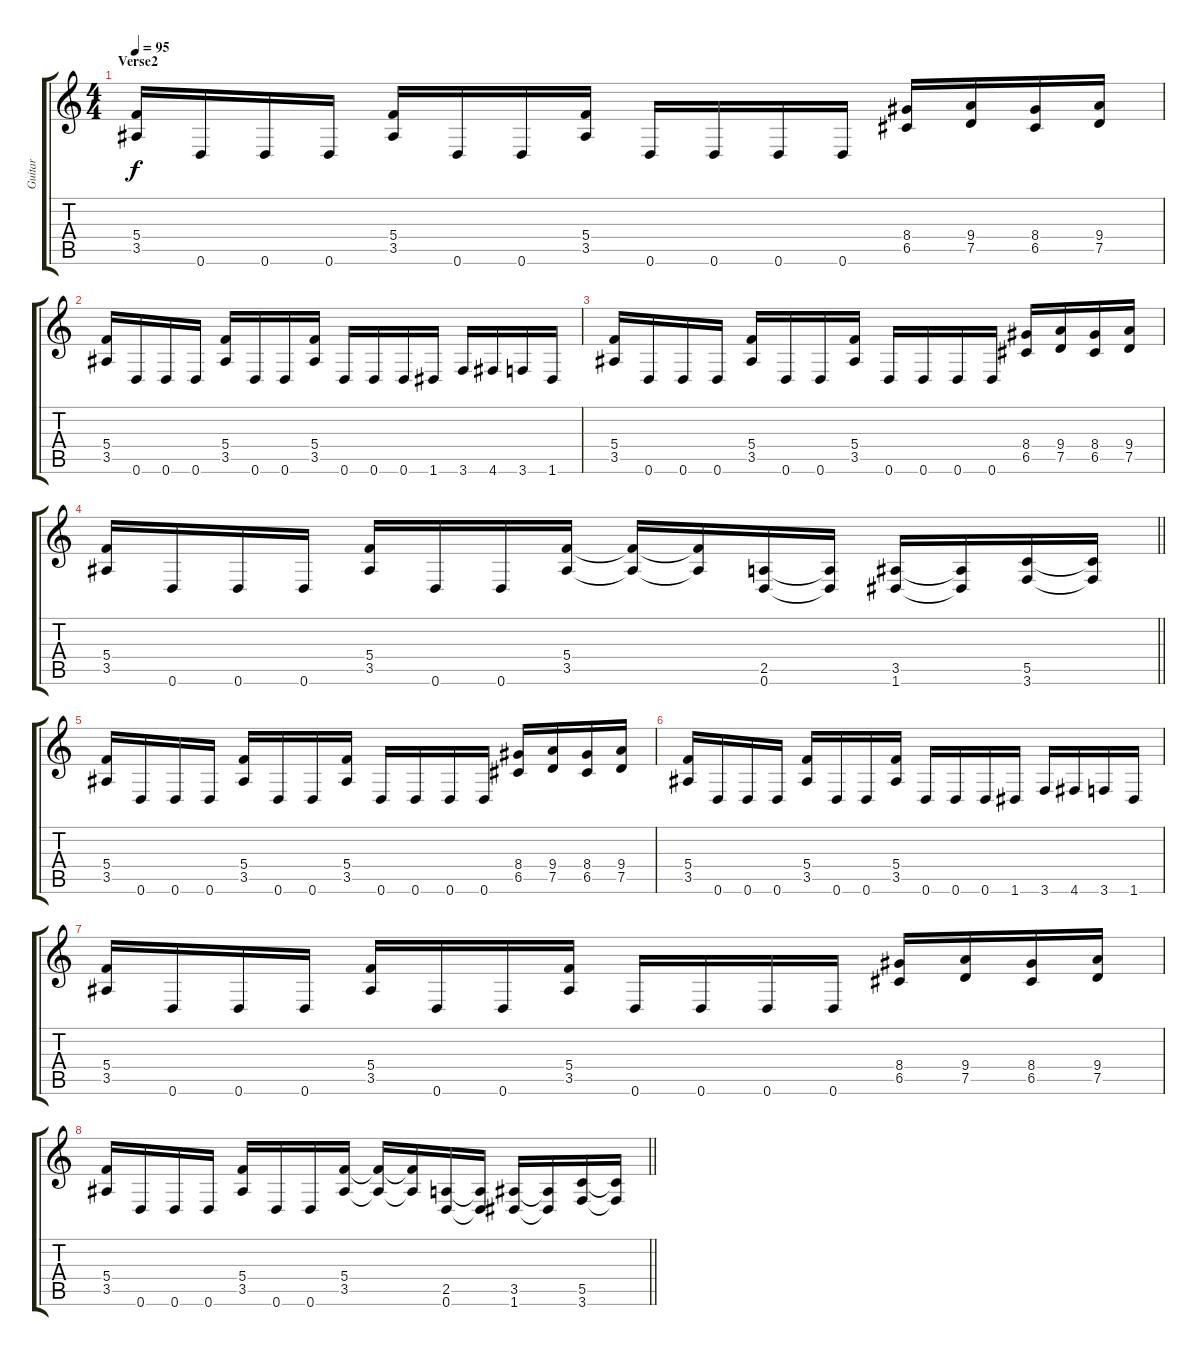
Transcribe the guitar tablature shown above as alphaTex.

\track ("Guitar" "Guitar") {instrument distortionguitar}
\staff {score tabs}
\tuning (D4 A3 F3 C3 G2 D2) {hide}
\ts (4 4)
\section ("" "Verse2")
\tempo 95
\clef g2
\ks c
(5.4 3.5).16{dy f} 0.6.16 0.6.16 0.6.16 (5.4 3.5).16 0.6.16 0.6.16 (5.4 3.5).16 0.6.16 0.6.16 0.6.16 0.6.16 (8.4 6.5).16 (9.4 7.5).16 (8.4 6.5).16 (9.4 7.5).16 |
(5.4 3.5).16 0.6.16 0.6.16 0.6.16 (5.4 3.5).16 0.6.16 0.6.16 (5.4 3.5).16 0.6.16 0.6.16 0.6.16 1.6.16 3.6.16 4.6.16 3.6.16 1.6.16 |
(5.4 3.5).16 0.6.16 0.6.16 0.6.16 (5.4 3.5).16 0.6.16 0.6.16 (5.4 3.5).16 0.6.16 0.6.16 0.6.16 0.6.16 (8.4 6.5).16 (9.4 7.5).16 (8.4 6.5).16 (9.4 7.5).16 |
\barLineRight lightlight
(5.4 3.5).16 0.6.16 0.6.16 0.6.16 (5.4 3.5).16 0.6.16 0.6.16 (5.4 3.5).16 (5.4{t} 3.5{t}).16 (5.4{t} 3.5{t}).16 (2.5 0.6).16 (2.5{t} 0.6{t}).16 (3.5 1.6).16 (3.5{t} 1.6{t}).16 (5.5 3.6).16 (5.5{t} 3.6{t}).16 |
(5.4 3.5).16 0.6.16 0.6.16 0.6.16 (5.4 3.5).16 0.6.16 0.6.16 (5.4 3.5).16 0.6.16 0.6.16 0.6.16 0.6.16 (8.4 6.5).16 (9.4 7.5).16 (8.4 6.5).16 (9.4 7.5).16 |
(5.4 3.5).16 0.6.16 0.6.16 0.6.16 (5.4 3.5).16 0.6.16 0.6.16 (5.4 3.5).16 0.6.16 0.6.16 0.6.16 1.6.16 3.6.16 4.6.16 3.6.16 1.6.16 |
(5.4 3.5).16 0.6.16 0.6.16 0.6.16 (5.4 3.5).16 0.6.16 0.6.16 (5.4 3.5).16 0.6.16 0.6.16 0.6.16 0.6.16 (8.4 6.5).16 (9.4 7.5).16 (8.4 6.5).16 (9.4 7.5).16 |
\barLineRight lightlight
(5.4 3.5).16 0.6.16 0.6.16 0.6.16 (5.4 3.5).16 0.6.16 0.6.16 (5.4 3.5).16 (5.4{t} 3.5{t}).16 (5.4{t} 3.5{t}).16 (2.5 0.6).16 (2.5{t} 0.6{t}).16 (3.5 1.6).16 (3.5{t} 1.6{t}).16 (5.5 3.6).16 (5.5{t} 3.6{t}).16
